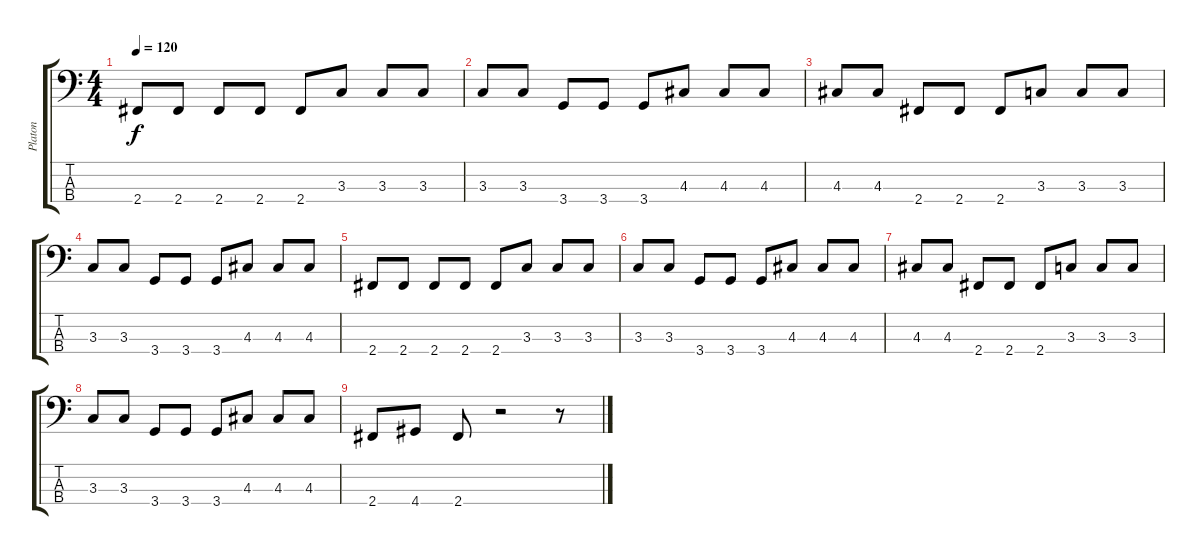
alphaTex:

\track ("Platon" "Platon") {instrument slapbass2}
\staff {score tabs}
\tuning (G2 D2 A1 E1) {hide}
\ts (4 4)
\tempo 120
\clef f4
\ks c
2.4.8{dy f} 2.4.8 2.4.8 2.4.8 2.4.8 3.3.8 3.3.8 3.3.8 |
3.3.8 3.3.8 3.4.8 3.4.8 3.4.8 4.3.8 4.3.8 4.3.8 |
4.3.8 4.3.8 2.4.8 2.4.8 2.4.8 3.3.8 3.3.8 3.3.8 |
3.3.8 3.3.8 3.4.8 3.4.8 3.4.8 4.3.8 4.3.8 4.3.8 |
2.4.8 2.4.8 2.4.8 2.4.8 2.4.8 3.3.8 3.3.8 3.3.8 |
3.3.8 3.3.8 3.4.8 3.4.8 3.4.8 4.3.8 4.3.8 4.3.8 |
4.3.8 4.3.8 2.4.8 2.4.8 2.4.8 3.3.8 3.3.8 3.3.8 |
3.3.8 3.3.8 3.4.8 3.4.8 3.4.8 4.3.8 4.3.8 4.3.8 |
2.4.8 4.4.8 2.4.8 r.2 r.8
